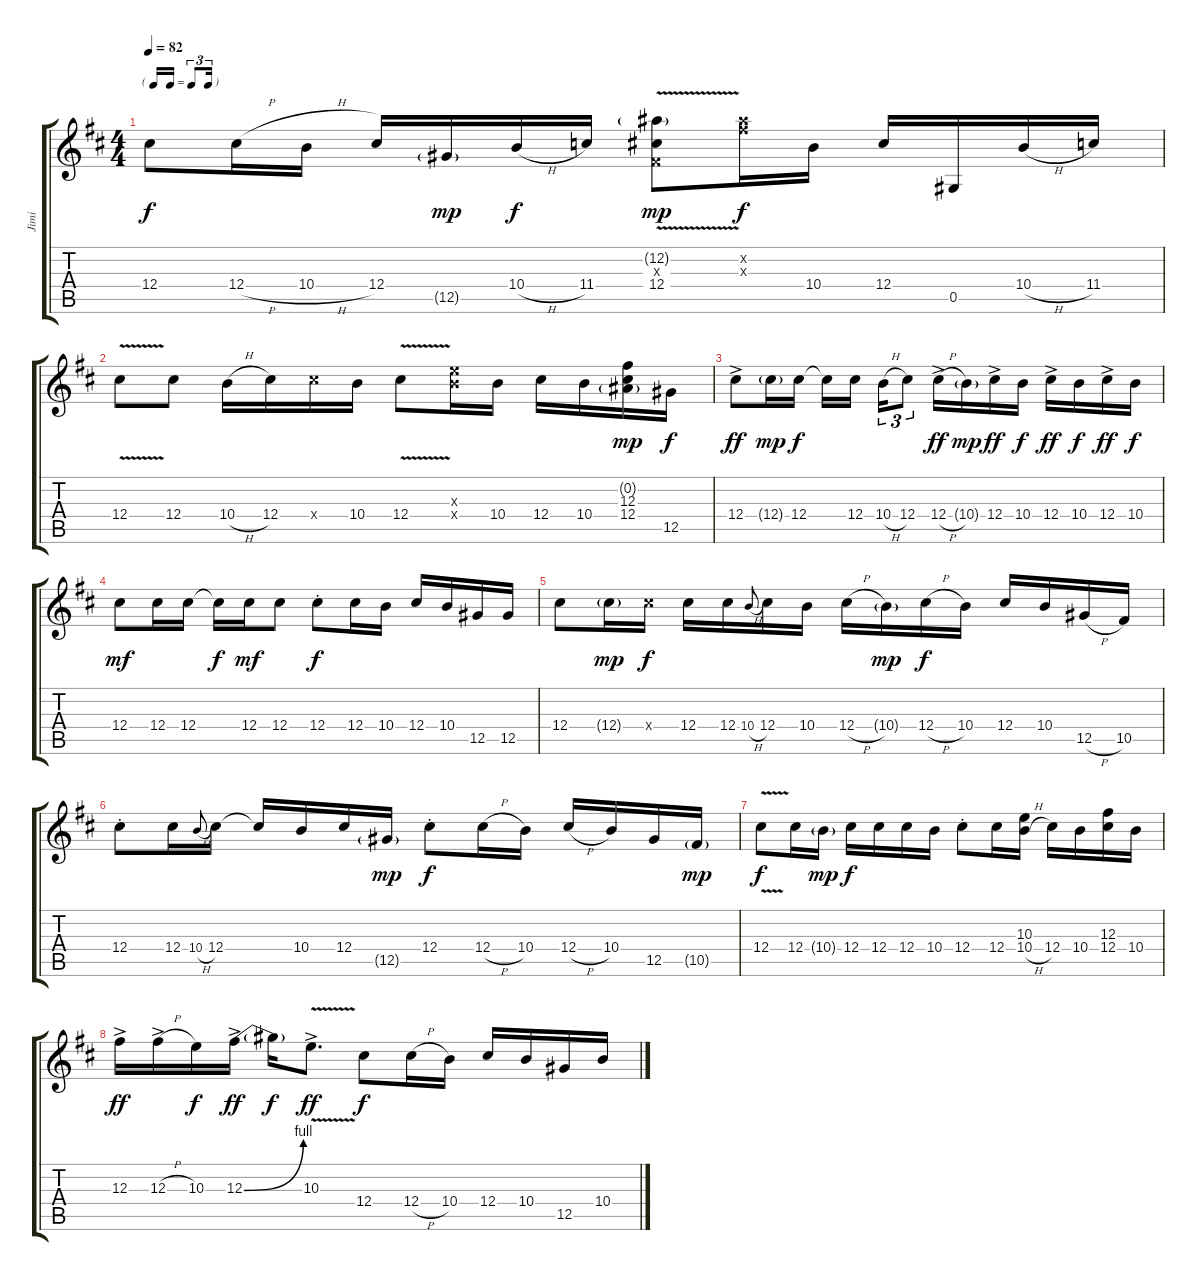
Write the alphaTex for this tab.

\track ("Jimi" "Jimi") {instrument electricguitarjazz}
\staff {score tabs}
\tuning (Eb4 Bb3 Gb3 Db3 Ab2 Eb2) {hide}
\ts (4 4)
\tf triplet16th
\tempo 82
\clef g2
\ks d
12.4.8{dy f} 12.4{h}.16 10.4{h}.16 12.4.16 12.5{g}.16{dy mp} 10.4{h}.16{dy f} 11.4.16 (12.2{g} 0.3{x} 12.4{v}).8{dy mp} (12.2{x} 12.3{x}).16{dy f} 10.4.16 12.4.16 0.5.16 10.4{h}.16 11.4.16 |
12.4{v}.8 12.4.8 10.4{h}.16 12.4.16 12.4{x}.16 10.4.16 12.4{v}.8 (10.3{x} 10.4{x}).16 10.4.16 12.4.16 10.4.16 (0.2{g} 12.3 12.4).16{dy mp} 12.5.16{dy f} |
12.4{ac}.8{dy ff} 12.4{g}.16{dy mp} 12.4.16{dy f} 12.4{t}.16 12.4.16{beam splitsecondary} 10.4{h}.16{tu (3 2)} 12.4.8{tu (3 2)} 12.4{h ac}.16{dy ff} 10.4{g}.16{dy mp} 12.4{ac}.16{dy ff} 10.4.16{dy f} 12.4{ac}.16{dy ff} 10.4.16{dy f} 12.4{ac}.16{dy ff} 10.4.16{dy f} |
12.4.8{dy mf} 12.4.16 12.4.16 12.4{t}.16{dy f} 12.4.16{dy mf} 12.4.8 12.4{st}.8{dy f} 12.4.16 10.4.16 12.4.16 10.4.16 12.5.16 12.5.16 |
12.4.8 12.4{g}.16{dy mp} 12.4{x}.16{dy f} 12.4.16 12.4.16 10.4{h}.8{gr onbeat} 12.4.16 10.4.16 12.4{h}.16 10.4{g}.16{dy mp} 12.4{h}.16{dy f} 10.4.16 12.4.16 10.4.16 12.5{h}.16 10.5.16 |
12.4{st}.8 12.4.16 10.4{h}.8{gr onbeat} 12.4.16 12.4{t}.16 10.4.16 12.4.16 12.5{g}.16{dy mp} 12.4{st}.8{dy f} 12.4{h}.16 10.4.16 12.4{h}.16 10.4.16 12.5.16 10.5{g}.16{dy mp} |
12.4{v}.8{dy f} 12.4.16 10.4{g}.16{dy mp} 12.4.16{dy f} 12.4.16 12.4.16 10.4.16 12.4{st}.8 12.4.16 (10.3 10.4{h}).16 12.4.16 10.4.16 (12.3 12.4).16 10.4.16 |
12.3{ac}.16{dy ff} 12.3{h ac}.16 10.3.16{dy f} 12.3{be (bend 0 0 60 4) ac}.16{dy ff} 12.3{t}.16{dy f} 10.3{v ac}.8{d dy ff} 12.4.8{dy f} 12.4{h}.16 10.4.16 12.4.16 10.4.16 12.5.16 10.4.16
